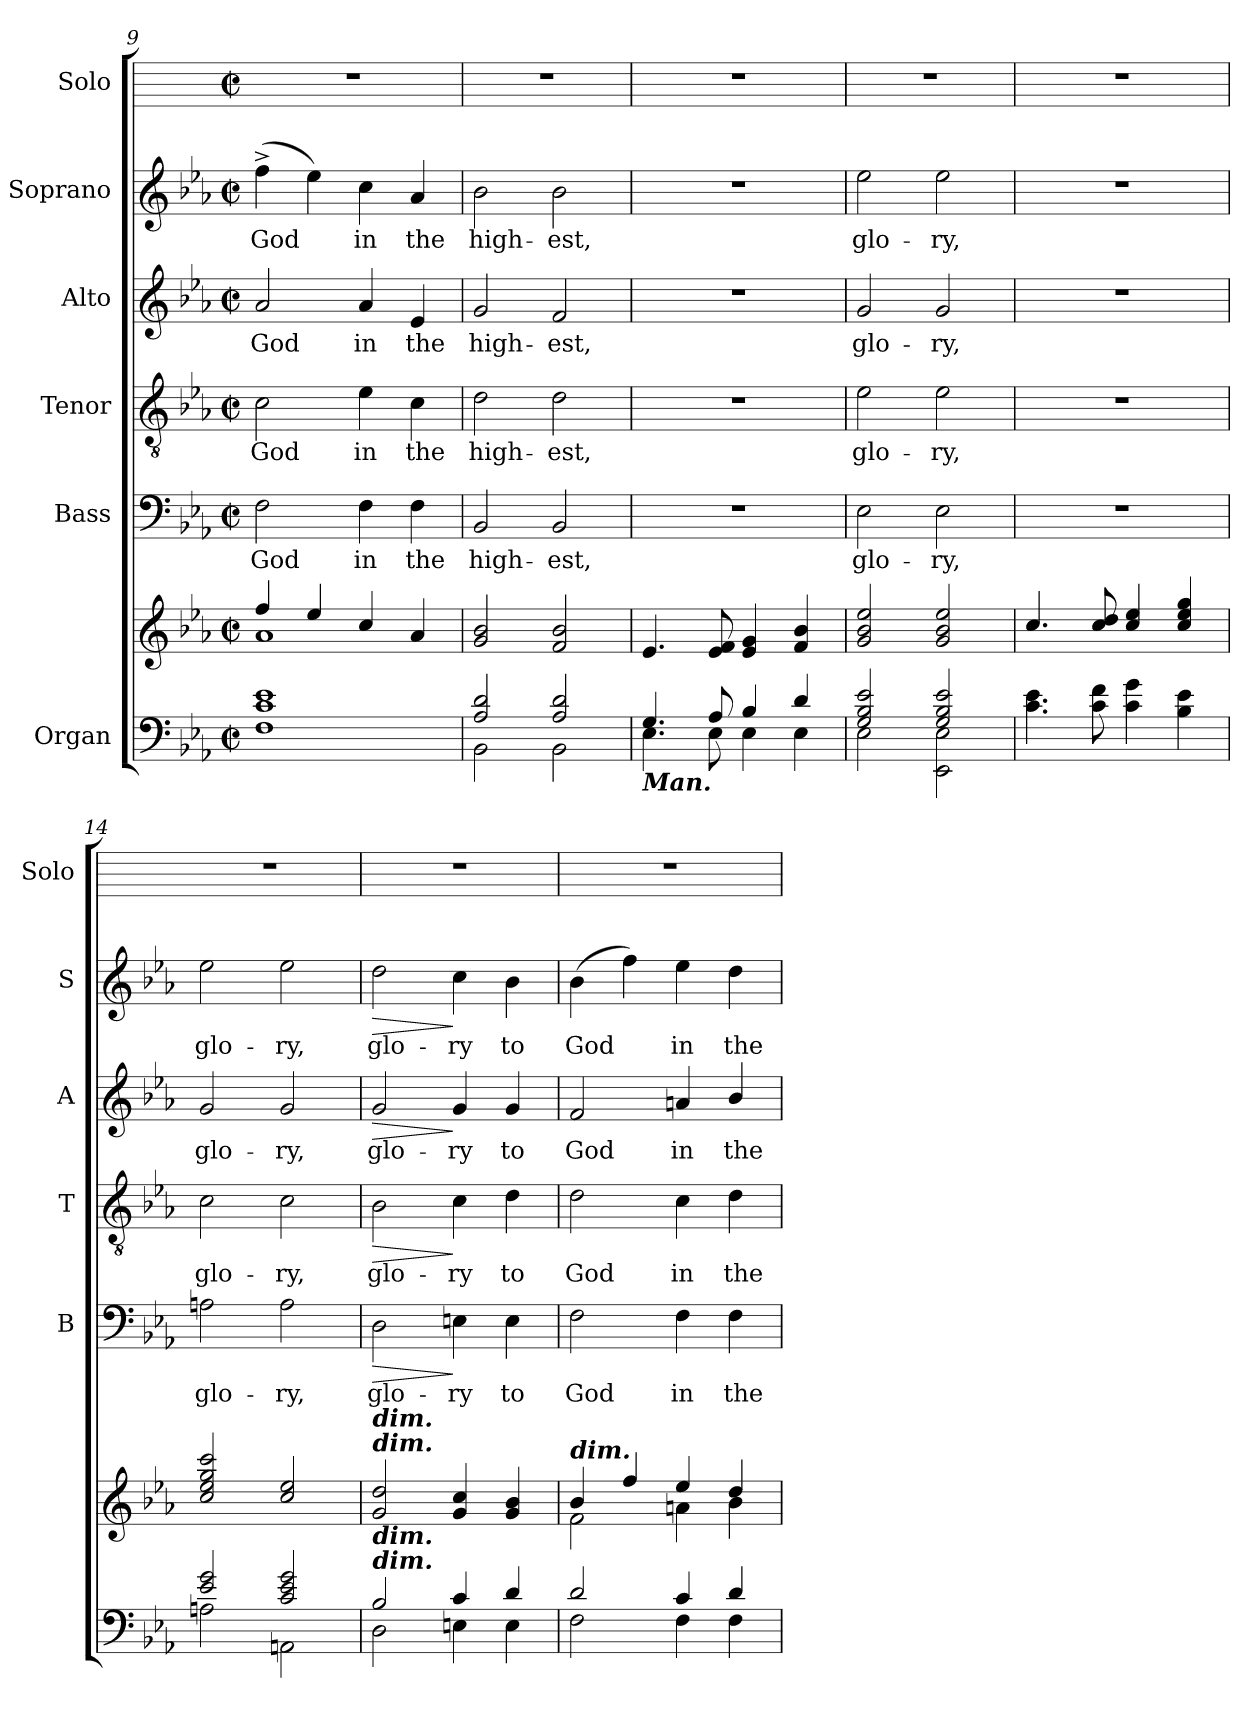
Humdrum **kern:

**kern	**kern	**kern	**text	**dynam	**kern	**text	**dynam	**kern	**text	**dynam	**kern	**text	**dynam	**kern
*part6	*part6	*part5	*part5	*part5	*part4	*part4	*part4	*part3	*part3	*part3	*part2	*part2	*part2	*part1
*staff7	*staff6	*staff5	*staff5	*staff5	*staff4	*staff4	*staff4	*staff3	*staff3	*staff3	*staff2	*staff2	*staff2	*staff1
*I"Organ	*	*I"Bass	*	*	*I"Tenor	*	*	*I"Alto	*	*	*I"Soprano	*	*	*I"Solo
*	*	*I'B	*	*	*I'T	*	*	*I'A	*	*	*I'S	*	*	*I'Solo
!!LO:LB:g=z
*clefF4	*clefG2	*clefF4	*	*	*clefGv2	*	*	*clefG2	*	*	*clefG2	*	*	*
*k[b-e-a-]	*k[b-e-a-]	*k[b-e-a-]	*	*	*k[b-e-a-]	*	*	*k[b-e-a-]	*	*	*k[b-e-a-]	*	*	*
*E-:	*E-:	*E-:	*	*	*E-:	*	*	*E-:	*	*	*E-:	*	*	*
*M2/2	*M2/2	*M2/2	*	*	*M2/2	*	*	*M2/2	*	*	*M2/2	*	*	*M2/2
*met(c|)	*met(c|)	*met(c|)	*	*	*met(c|)	*	*	*met(c|)	*	*	*met(c|)	*	*	*met(c|)
=9	=9	=9	=9	=9	=9	=9	=9	=9	=9	=9	=9	=9	=9	=9
*^	*^	*	*	*	*	*	*	*	*	*	*	*	*	*
!	!	!	!	!	!LO:LY:b	!	!	!LO:LY:b	!	!	!LO:LY:b	!	!	!LO:LY:b	!	!
1c/ 1e-/	1F\	4ff/	1a-\	2F	God	.	2c	God	.	2a-	God	.	(>4ff^	God	.	1r
.	.	4ee-/	.	.	.	.	.	.	.	.	.	.	4ee-)	.	.	.
!	!	!	!	!	!LO:LY:b	!	!	!LO:LY:b	!	!	!LO:LY:b	!	!	!LO:LY:b	!	!
.	.	4cc/	.	4F	in	.	4e-	in	.	4a-	in	.	4cc	in	.	.
!	!	!	!	!	!LO:LY:b	!	!	!LO:LY:b	!	!	!LO:LY:b	!	!	!LO:LY:b	!	!
.	.	4a-	.	4F	the	.	4c	the	.	4e-	the	.	4a-	the	.	.
=10	=10	=10	=10	=10	=10	=10	=10	=10	=10	=10	=10	=10	=10	=10	=10	=10
!	!	!	!	!	!LO:LY:b	!	!	!LO:LY:b	!	!	!LO:LY:b	!	!	!LO:LY:b	!	!
2A-/ 2d/	2BB-\	2g 2b-	1ryy	2BB-	high-	.	2d	high-	.	2g	high-	.	2b-	high-	.	1r
!	!	!	!	!	!LO:LY:b	!	!	!LO:LY:b	!	!	!LO:LY:b	!	!	!LO:LY:b	!	!
2A-/ 2d/	2BB-\	2f 2b-	.	2BB-	-est,	.	2d	-est,	.	2f	-est,	.	2b-	-est,	.	.
=11	=11	=11	=11	=11	=11	=11	=11	=11	=11	=11	=11	=11	=11	=11	=11	=11
!LO:TX:b:Bi:t=Man.	!	!	!	!	!	!	!	!	!	!	!	!	!	!	!	!
4.G/	4.E-\	4.e-	1ryy	1r	.	.	1r	.	.	1r	.	.	1r	.	.	1r
8A-/	8E-\	8e- 8f	.	.	.	.	.	.	.	.	.	.	.	.	.	.
4B-/	4E-\	4e- 4g	.	.	.	.	.	.	.	.	.	.	.	.	.	.
4d/	4E-\	4f 4b-	.	.	.	.	.	.	.	.	.	.	.	.	.	.
=12	=12	=12	=12	=12	=12	=12	=12	=12	=12	=12	=12	=12	=12	=12	=12	=12
!	!	!	!	!	!LO:LY:b	!	!	!LO:LY:b	!	!	!LO:LY:b	!	!	!LO:LY:b	!	!
2G/ 2B-/ 2e-/	2E-\	2g 2b- 2ee-	1ryy	2E-	glo-	.	2e-	glo-	.	2g	glo-	.	2ee-	glo-	.	1r
!	!	!	!	!	!LO:LY:b	!	!	!LO:LY:b	!	!	!LO:LY:b	!	!	!LO:LY:b	!	!
2G/ 2B-/ 2e-/	2EE-\ 2E-\	2g 2b- 2ee-	.	2E-	-ry,	.	2e-	-ry,	.	2g	-ry,	.	2ee-	-ry,	.	.
=13	=13	=13	=13	=13	=13	=13	=13	=13	=13	=13	=13	=13	=13	=13	=13	=13
1ryy	4.c\ 4.e-\	4.cc	1ryy	1r	.	.	1r	.	.	1r	.	.	1r	.	.	1r
.	8c\ 8f\	8cc 8dd	.	.	.	.	.	.	.	.	.	.	.	.	.	.
.	4c\ 4g\	4cc 4ee-	.	.	.	.	.	.	.	.	.	.	.	.	.	.
.	4B-\ 4e-\	4cc 4ee- 4gg	.	.	.	.	.	.	.	.	.	.	.	.	.	.
=14	=14	=14	=14	=14	=14	=14	=14	=14	=14	=14	=14	=14	=14	=14	=14	=14
!	!	!	!	!	!LO:LY:b	!	!	!LO:LY:b	!	!	!LO:LY:b	!	!	!LO:LY:b	!	!
2e-/ 2g/	2An\	2cc 2ee- 2gg 2ccc	1ryy	2An	glo-	.	2c	glo-	.	2g	glo-	.	2ee-	glo-	.	1r
!	!	!	!	!	!LO:LY:b	!	!	!LO:LY:b	!	!	!LO:LY:b	!	!	!LO:LY:b	!	!
2c/ 2e-/ 2g/	2AAn\	2cc 2ee-	.	2A	-ry,	.	2c	-ry,	.	2g	-ry,	.	2ee-	-ry,	.	.
=15	=15	=15	=15	=15	=15	=15	=15	=15	=15	=15	=15	=15	=15	=15	=15	=15
!	!	!LO:TX:a:Bi:t=dim.	!	!	!	!	!	!	!	!	!	!	!	!	!	!
!	!	!LO:TX:a:Bi:t=dim.	!	!	!	!	!	!	!	!	!	!	!	!	!	!
!LO:TX:a:Bi:t=dim.	!	!	!	!	!	!	!	!	!	!	!	!	!	!	!	!
!LO:TX:a:Bi:t=dim.	!	!	!	!	!	!	!	!	!	!	!	!	!	!	!	!
!	!	!	!	!	!LO:LY:b	!LO:HP:b	!	!LO:LY:b	!LO:HP:b	!	!LO:LY:b	!LO:HP:b	!	!LO:LY:b	!LO:HP:b	!
2B-/	2D\	2g 2dd	1ryy	2D	glo-	>	2B-	glo-	>	2g	glo-	>	2dd	glo-	>	1r
!	!	!	!	!	!LO:LY:b	!	!	!LO:LY:b	!	!	!LO:LY:b	!	!	!LO:LY:b	!	!
4c/	4En\	4g 4cc	.	4En	-ry	]	4c	-ry	]	4g	-ry	]	4cc	-ry	]	.
!	!	!	!	!	!LO:LY:b	!	!	!LO:LY:b	!	!	!LO:LY:b	!	!	!LO:LY:b	!	!
4d/	4E\	4g 4b-	.	4E	to	.	4d	to	.	4g	to	.	4b-	to	.	.
=16	=16	=16	=16	=16	=16	=16	=16	=16	=16	=16	=16	=16	=16	=16	=16	=16
!	!	!LO:TX:a:Bi:t=dim.	!	!	!	!	!	!	!	!	!	!	!	!	!	!
!	!	!	!	!	!LO:LY:b	!	!	!LO:LY:b	!	!	!LO:LY:b	!	!	!LO:LY:b	!	!
2d/	2F\	4b-/	2f\	2F	God	.	2d	God	.	2f	God	.	(>4b-	God	.	1r
.	.	4ff/	.	.	.	.	.	.	.	.	.	.	4ff)	.	.	.
!	!	!	!	!	!LO:LY:b	!	!	!LO:LY:b	!	!	!LO:LY:b	!	!	!LO:LY:b	!	!
4c/	4F\	4ee-/	4an\	4F	in	.	4c	in	.	4an	in	.	4ee-	in	.	.
!	!	!	!	!	!LO:LY:b	!	!	!LO:LY:b	!	!	!LO:LY:b	!	!	!LO:LY:b	!	!
4d/	4F\	4dd/	4b-\	4F\	the	.	4d\	the	.	4b-/	the	.	4dd	the	.	.
*v	*v	*	*	*	*	*	*	*	*	*	*	*	*	*	*	*
*	*v	*v	*	*	*	*	*	*	*	*	*	*	*	*	*
=	=	=	=	=	=	=	=	=	=	=	=	=	=	=
*-	*-	*-	*-	*-	*-	*-	*-	*-	*-	*-	*-	*-	*-	*-
